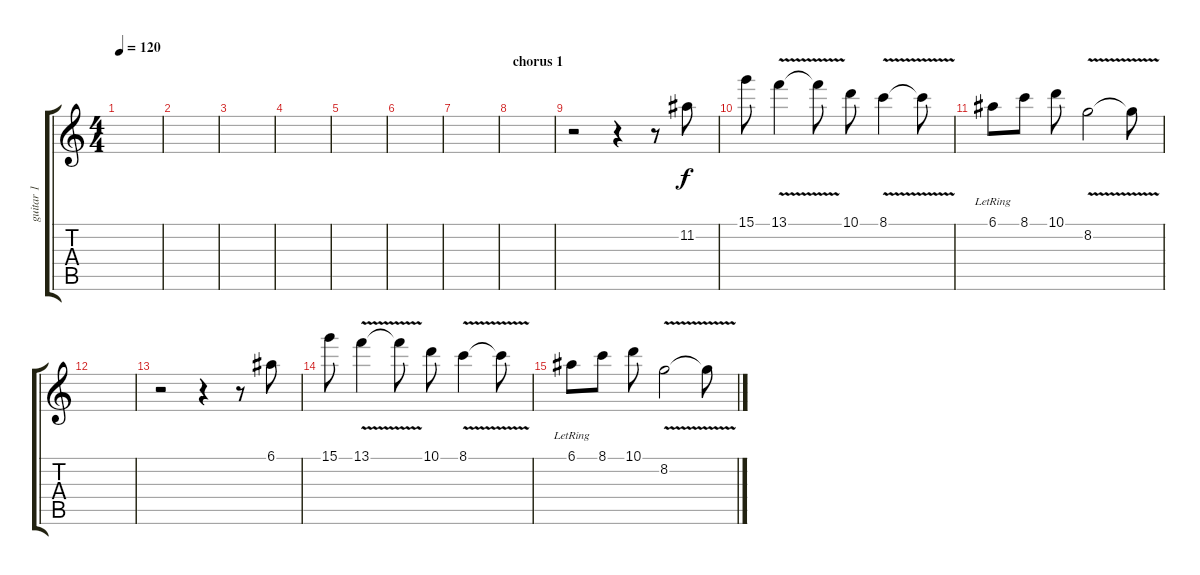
\track ("guitar 1" "guitar 1") {instrument distortionguitar}
\staff {score tabs}
\tuning (E4 B3 G3 D3 A2 E2) {hide}
\ts (4 4)
\tempo 120
\clef g2
\ks c
|
|
|
|
|
|
|
\section ("" "chorus 1")
|
r.2 r.4 r.8 11.2.8{balance 12} |
15.1.8 13.1{v}.4 13.1{t}.8 10.1.8 8.1{v}.4 8.1{t}.8 |
6.1{lr}.8 8.1.8 10.1.8 8.2{v}.2 8.2{t}.8 |
|
r.2 r.4 r.8 6.1.8 |
15.1.8 13.1{v}.4 13.1{t}.8 10.1.8 8.1{v}.4 8.1{t}.8 |
6.1{lr}.8 8.1.8 10.1.8 8.2{v}.2 8.2{t}.8
